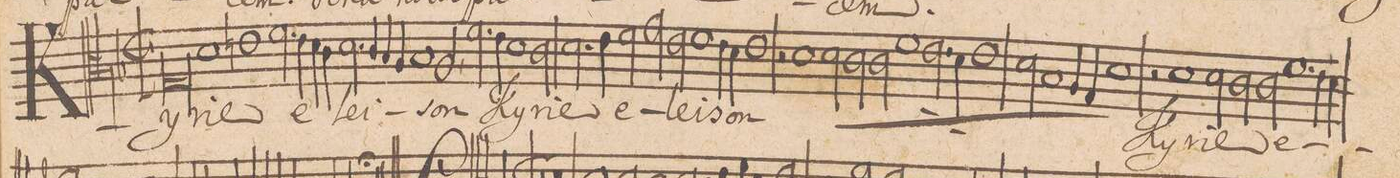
**kern	**text
*I"TENOR.	*
*clefC3	*
*k[b-]	*
*met(C|)	*
*M2/1	*
0G	Ky-
=2-	=2-
1d	-ri-
1en	-e
=3-	=3-
*2\right	*
2.f\	.
4e\	e-
4d\	.
4c\	.
2.d\	-lei-
=4-	=4-
4c/	.
4B-/	.
4A/	.
1B-	.
=5-	=5-
2A,/	son
2.f\	.
4e\	Ky-
1d\	.
=6-	=6-
2c\	-ri-
2.d\	-e
4e\	.
=7-	=7-
2f\	e-
2g\	.
2e\	-lei-
1f\	.
=8-	=8-
4e\	-son
4d\	.
1e	.
=9-	=9-
2r	.
*	*ij
1d	Ky-
2d\	-ri-
=10-	=10-
2c\	-e
2c\	e-
1f	-lei-
=11-	=11-
2.e\	.
4d\	.
1e	.
=12-	=12-
2d\	.
1B-	.
4A/	.
4G/	.
=13-	=13-
1d	-son
*	*Xij
2r	.
1d\	Ky-
=14-	=14-
2d\	-ri-
2c\	-e
2c\	e-
=15-	=15-
1.f	.
4e\	.
4d\	.
=16-	=16-
*-	*-
